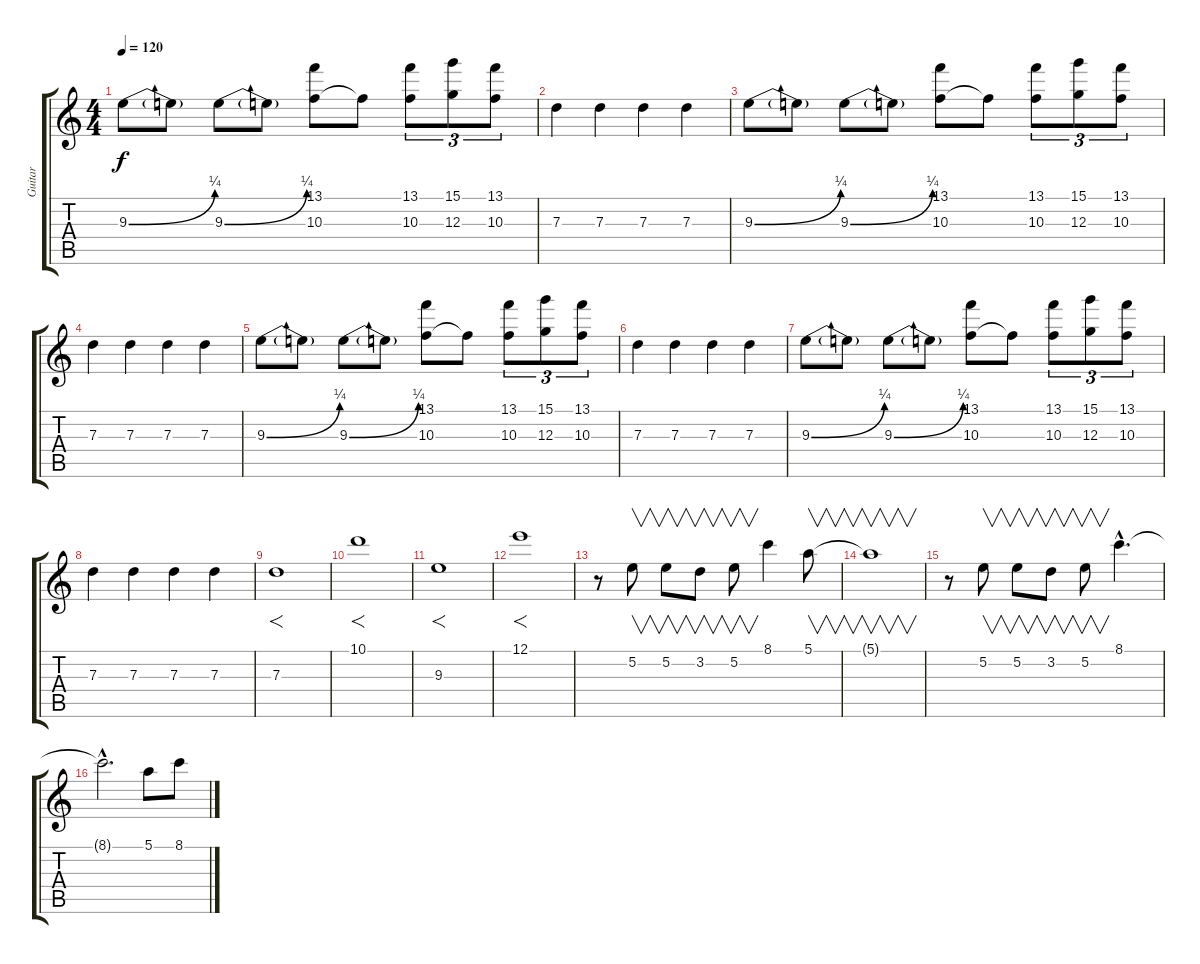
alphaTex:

\track ("Guitar" "Guitar") {instrument electricguitarclean}
\staff {score tabs}
\tuning (E4 B3 G3 D3 A2 E2) {hide}
\ts (4 4)
\tempo 120
\clef g2
\ks c
9.3{be (bend 0 0 60 1)}.8{dy f} 9.3{t}.8 9.3{be (bend 0 0 60 1)}.8 9.3{t}.8 (13.1 10.3).8 10.3{t}.8 (13.1 10.3).8{tu (3 2)} (15.1 12.3).8{tu (3 2)} (13.1 10.3).8{tu (3 2)} |
7.3.4 7.3.4 7.3.4 7.3.4 |
9.3{be (bend 0 0 60 1)}.8 9.3{t}.8 9.3{be (bend 0 0 60 1)}.8 9.3{t}.8 (13.1 10.3).8 10.3{t}.8 (13.1 10.3).8{tu (3 2)} (15.1 12.3).8{tu (3 2)} (13.1 10.3).8{tu (3 2)} |
7.3.4 7.3.4 7.3.4 7.3.4 |
9.3{be (bend 0 0 60 1)}.8 9.3{t}.8 9.3{be (bend 0 0 60 1)}.8 9.3{t}.8 (13.1 10.3).8 10.3{t}.8 (13.1 10.3).8{tu (3 2)} (15.1 12.3).8{tu (3 2)} (13.1 10.3).8{tu (3 2)} |
7.3.4 7.3.4 7.3.4 7.3.4 |
9.3{be (bend 0 0 60 1)}.8 9.3{t}.8 9.3{be (bend 0 0 60 1)}.8 9.3{t}.8 (13.1 10.3).8 10.3{t}.8 (13.1 10.3).8{tu (3 2)} (15.1 12.3).8{tu (3 2)} (13.1 10.3).8{tu (3 2)} |
7.3.4 7.3.4 7.3.4 7.3.4 |
7.3.1{f instrument electricguitarclean} |
10.1.1{f} |
9.3.1{f} |
12.1.1{f} |
r.8 5.2.8{v} 5.2.8{v} 3.2.8{v} 5.2.8{v} 8.1.4 5.1.8{v} |
5.1{t}.1{v} |
r.8 5.2.8{v} 5.2.8{v} 3.2.8{v} 5.2.8{v} 8.1{hac}.4{d} |
8.1{hac t}.2{d} 5.1.8 8.1.8
